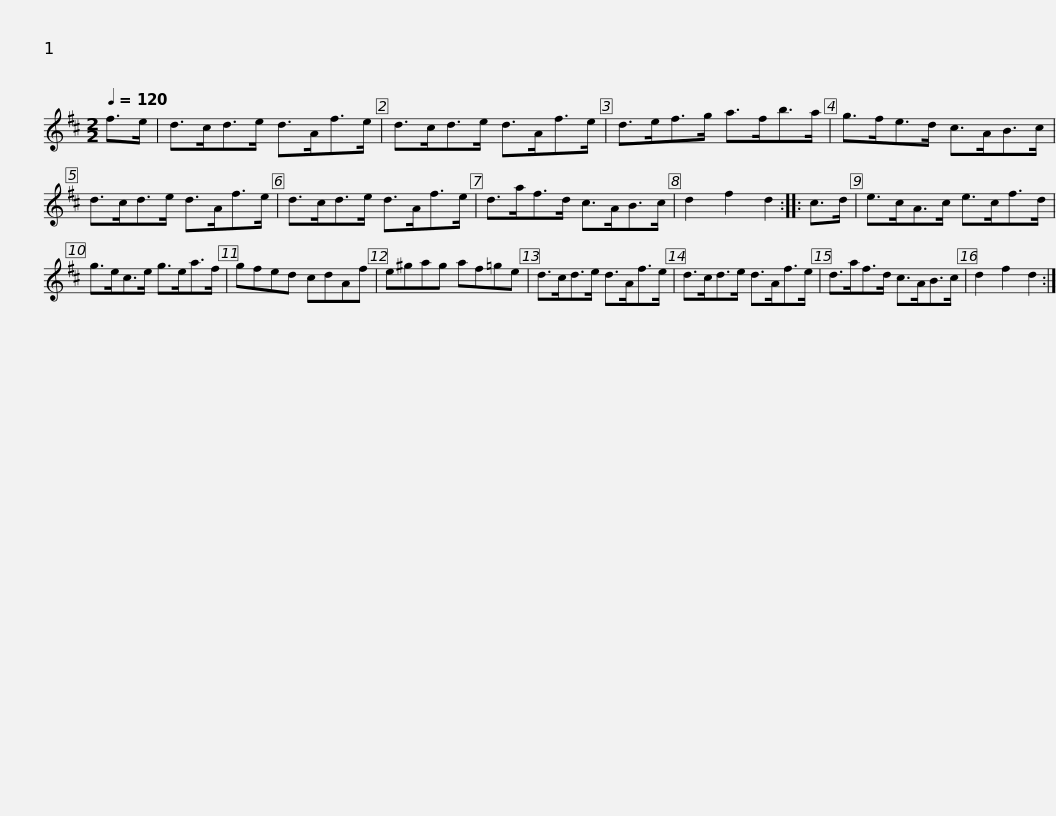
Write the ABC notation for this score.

X:1
L:1/8
Q:1/4=120
M:2/2
I:linebreak $
K:D
V:1 treble
V:1
 f>e | d>cd>e d>Af>e | d>cd>e d>Af>e | d>ef>g a>fb>a | g>fe>d c>AB>c |$ %5
 d>cd>e d>Af>e | d>cd>e d>Af>e | d>af>d c>AB>c | d2 f2 d2 :: c>d |$ %10
 e>cA>c e>cf>d | g>ec>e g>ea>f | gfed cdAf | e^gag af=ge |$ d>cd>e d>Af>e | %15
 d>cd>e d>Af>e | d>af>d c>AB>c | d2 f2 d2 :| %18
